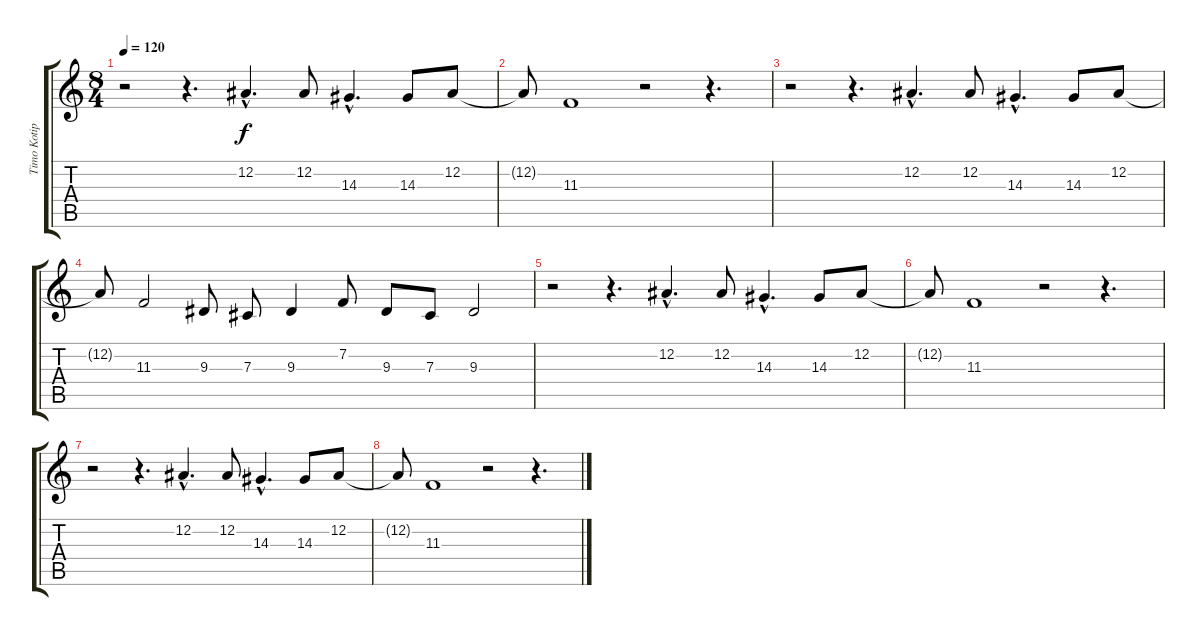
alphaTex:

\track ("Timo Kotipelto - Vocals" "Timo Kotip") {instrument lead1square}
\staff {score tabs}
\tuning (Eb4 Bb3 Gb3 Db3 Ab2 Eb2) {hide}
\ts (8 4)
\tempo 120
\clef g2
\ks c
r.2{dy f} r.4{d} 12.2{hac}.4{d} 12.2.8 14.3{hac}.4{d} 14.3.8 12.2.8 |
12.2{t}.8 11.3.1 r.2 r.4{d} |
r.2 r.4{d} 12.2{hac}.4{d} 12.2.8 14.3{hac}.4{d} 14.3.8 12.2.8 |
12.2{t}.8 11.3.2 9.3.8 7.3.8 9.3.4 7.2.8 9.3.8 7.3.8 9.3.2 |
r.2 r.4{d} 12.2{hac}.4{d} 12.2.8 14.3{hac}.4{d} 14.3.8 12.2.8 |
12.2{t}.8 11.3.1 r.2 r.4{d} |
r.2 r.4{d} 12.2{hac}.4{d} 12.2.8 14.3{hac}.4{d} 14.3.8 12.2.8 |
12.2{t}.8 11.3.1 r.2 r.4{d}
